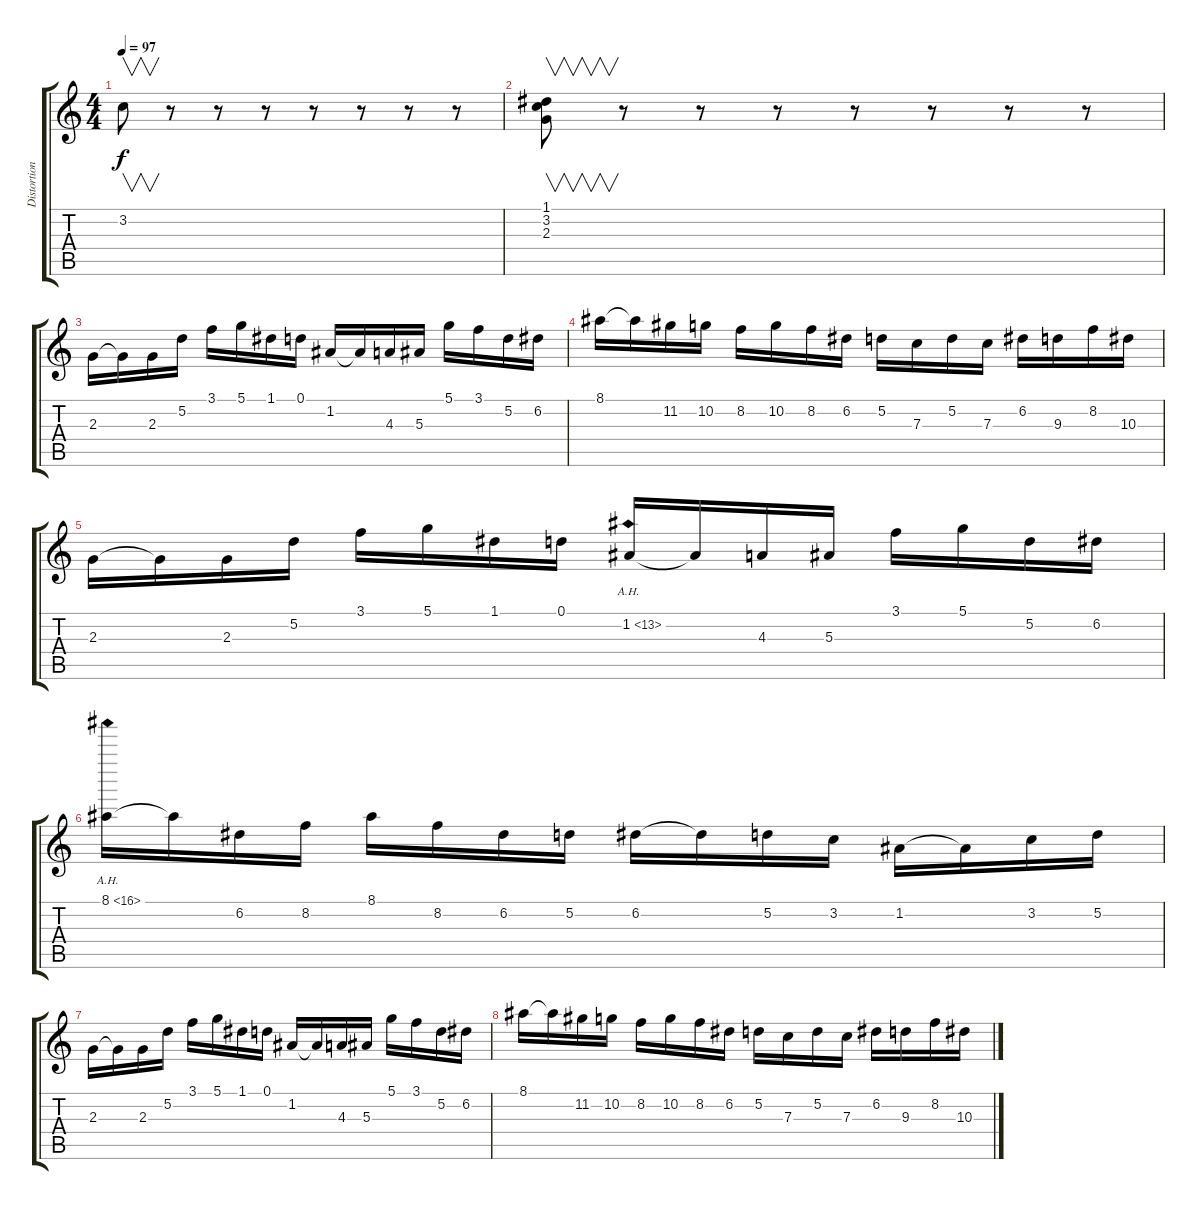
\track ("Distortion Guitar 4" "Distortion") {instrument overdrivenguitar}
\staff {score tabs}
\tuning (D4 A3 F3 C3 G2 C2) {hide}
\ts (4 4)
\tempo 97
\clef g2
\ks c
3.2.8{v dy f} r.8 r.8 r.8 r.8 r.8 r.8 r.8 |
(1.1 3.2 2.3).8{v} r.8 r.8 r.8 r.8 r.8 r.8 r.8 |
2.3.16 2.3{t}.16 2.3.16 5.2.16 3.1.16 5.1.16 1.1.16 0.1.16 1.2.16 1.2{t}.16 4.3.16 5.3.16 5.1.16 3.1.16 5.2.16 6.2.16 |
8.1.16 8.1{t}.16 11.2.16 10.2.16 8.2.16 10.2.16 8.2.16 6.2.16 5.2.16 7.3.16 5.2.16 7.3.16 6.2.16 9.3.16 8.2.16 10.3.16 |
2.3.16 2.3{t}.16 2.3.16 5.2.16 3.1.16 5.1.16 1.1.16 0.1.16 1.2{ah 12}.16 1.2{t}.16 4.3.16 5.3.16 3.1.16 5.1.16 5.2.16 6.2.16 |
8.1{ah 8}.16 8.1{t}.16 6.2.16 8.2.16 8.1.16 8.2.16 6.2.16 5.2.16 6.2.16 6.2{t}.16 5.2.16 3.2.16 1.2.16 1.2{t}.16 3.2.16 5.2.16 |
2.3.16 2.3{t}.16 2.3.16 5.2.16 3.1.16 5.1.16 1.1.16 0.1.16 1.2.16 1.2{t}.16 4.3.16 5.3.16 5.1.16 3.1.16 5.2.16 6.2.16 |
8.1.16 8.1{t}.16 11.2.16 10.2.16 8.2.16 10.2.16 8.2.16 6.2.16 5.2.16 7.3.16 5.2.16 7.3.16 6.2.16 9.3.16 8.2.16 10.3.16
